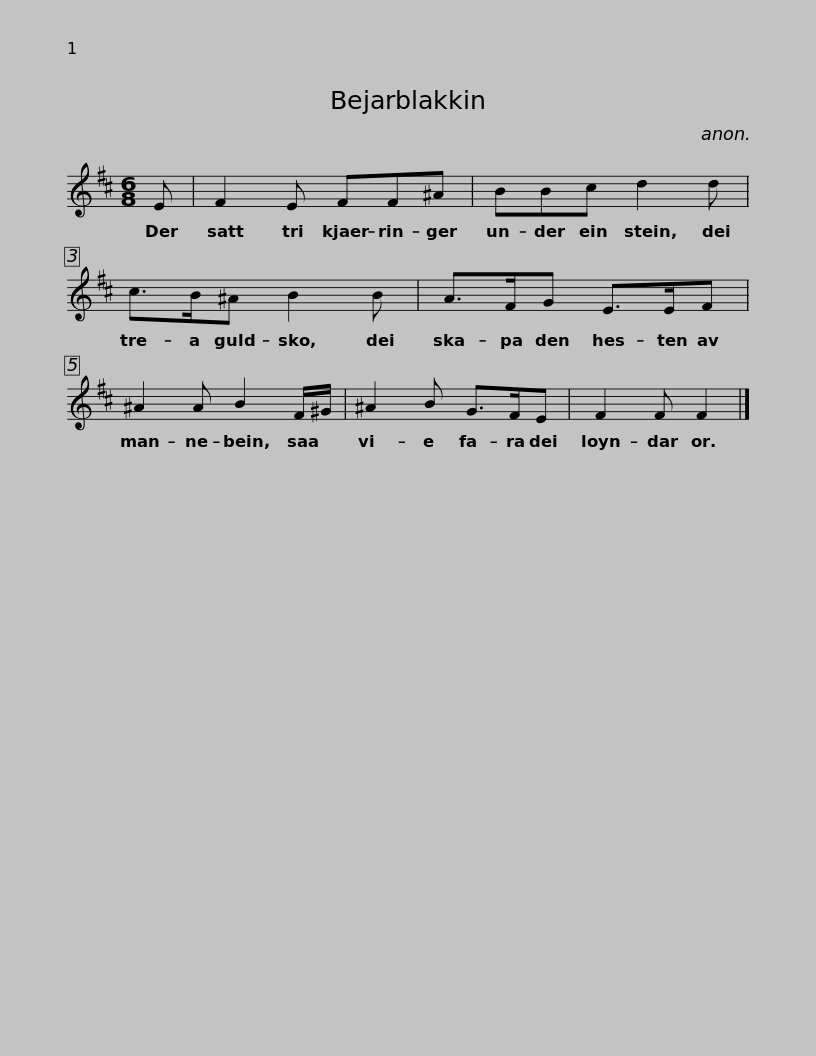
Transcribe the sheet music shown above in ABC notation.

X:1
L:1/8
M:6/8
I:linebreak $
K:D
V:1 treble
V:1
 E | F2 E FF^A | BBc d2 d | c>B^A B2 B | A>FG E>EF |$ %5
 ^A2 A B2 F/^G/ | ^A2 B G>FE | F2 F F2 |] %8
